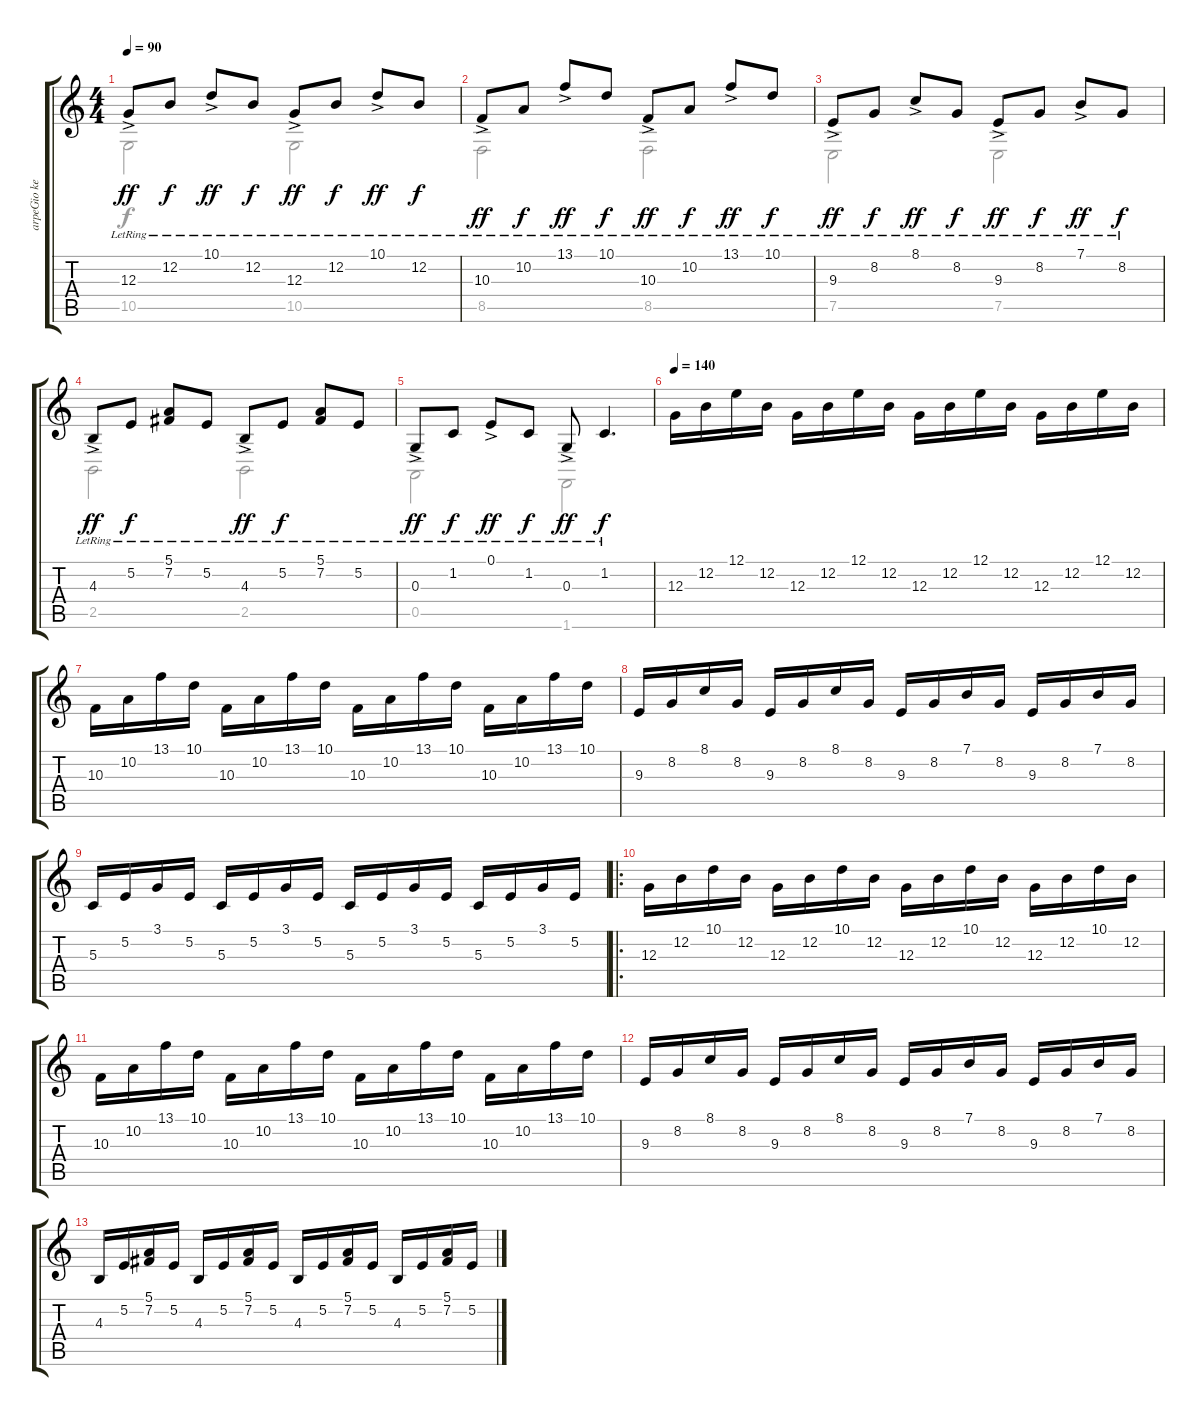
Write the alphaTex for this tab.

\track ("arpeGio keys" "arpeGio ke") {instrument koto}
\staff {score tabs}
\tuning (E4 B3 G3 D3 A2 E2) {hide}
\voice
\ts (4 4)
\tempo 90
\clef g2
\ks c
12.3{ac lr}.8{dy ff} 12.2{lr}.8{dy f} 10.1{ac lr}.8{dy ff} 12.2{lr}.8{dy f} 12.3{ac lr}.8{dy ff} 12.2{lr}.8{dy f} 10.1{ac lr}.8{dy ff} 12.2{lr}.8{dy f} |
10.3{ac lr}.8{dy ff} 10.2{lr}.8{dy f} 13.1{ac lr}.8{dy ff} 10.1{lr}.8{dy f} 10.3{ac lr}.8{dy ff} 10.2{lr}.8{dy f} 13.1{ac lr}.8{dy ff} 10.1{lr}.8{dy f} |
9.3{ac lr}.8{dy ff} 8.2{lr}.8{dy f} 8.1{ac lr}.8{dy ff} 8.2{lr}.8{dy f} 9.3{ac lr}.8{dy ff} 8.2{lr}.8{dy f} 7.1{ac lr}.8{dy ff} 8.2{lr}.8{dy f} |
4.3{ac lr}.8{dy ff} 5.2{lr}.8{dy f} (5.1{lr} 7.2{lr}).8 5.2{lr}.8 4.3{ac lr}.8{dy ff} 5.2{lr}.8{dy f} (5.1{lr} 7.2{lr}).8 5.2{lr}.8 |
0.3{ac lr}.8{dy ff} 1.2{lr}.8{dy f} 0.1{ac lr}.8{dy ff} 1.2{lr}.8{dy f} 0.3{ac lr}.8{dy ff} 1.2{lr}.4{d dy f} |
\tempo 140
12.3.16{instrument harpsichord} 12.2.16 12.1.16 12.2.16 12.3.16 12.2.16 12.1.16 12.2.16 12.3.16 12.2.16 12.1.16 12.2.16 12.3.16 12.2.16 12.1.16 12.2.16 |
10.3.16 10.2.16 13.1.16 10.1.16 10.3.16 10.2.16 13.1.16 10.1.16 10.3.16 10.2.16 13.1.16 10.1.16 10.3.16 10.2.16 13.1.16 10.1.16 |
9.3.16 8.2.16 8.1.16 8.2.16 9.3.16 8.2.16 8.1.16 8.2.16 9.3.16 8.2.16 7.1.16 8.2.16 9.3.16 8.2.16 7.1.16 8.2.16 |
5.3.16 5.2.16 3.1.16 5.2.16 5.3.16 5.2.16 3.1.16 5.2.16 5.3.16 5.2.16 3.1.16 5.2.16 5.3.16 5.2.16 3.1.16 5.2.16 |
\ro
12.3.16 12.2.16 10.1.16 12.2.16 12.3.16 12.2.16 10.1.16 12.2.16 12.3.16 12.2.16 10.1.16 12.2.16 12.3.16 12.2.16 10.1.16 12.2.16 |
10.3.16 10.2.16 13.1.16 10.1.16 10.3.16 10.2.16 13.1.16 10.1.16 10.3.16 10.2.16 13.1.16 10.1.16 10.3.16 10.2.16 13.1.16 10.1.16 |
9.3.16 8.2.16 8.1.16 8.2.16 9.3.16 8.2.16 8.1.16 8.2.16 9.3.16 8.2.16 7.1.16 8.2.16 9.3.16 8.2.16 7.1.16 8.2.16 |
4.3.16 5.2.16 (5.1 7.2).16 5.2.16 4.3.16 5.2.16 (5.1 7.2).16 5.2.16 4.3.16 5.2.16 (5.1 7.2).16 5.2.16 4.3.16 5.2.16 (5.1 7.2).16 5.2.16 |
|
|
\voice
\clef g2
\ottava regular
\simile none
\ks c
10.5.2{dy f} 10.5.2 |
8.5.2 8.5.2 |
7.5.2 7.5.2 |
2.5.2 2.5.2 |
0.5.2 1.6.2 |
|
|
|
|
|
|
|
|
|
|
